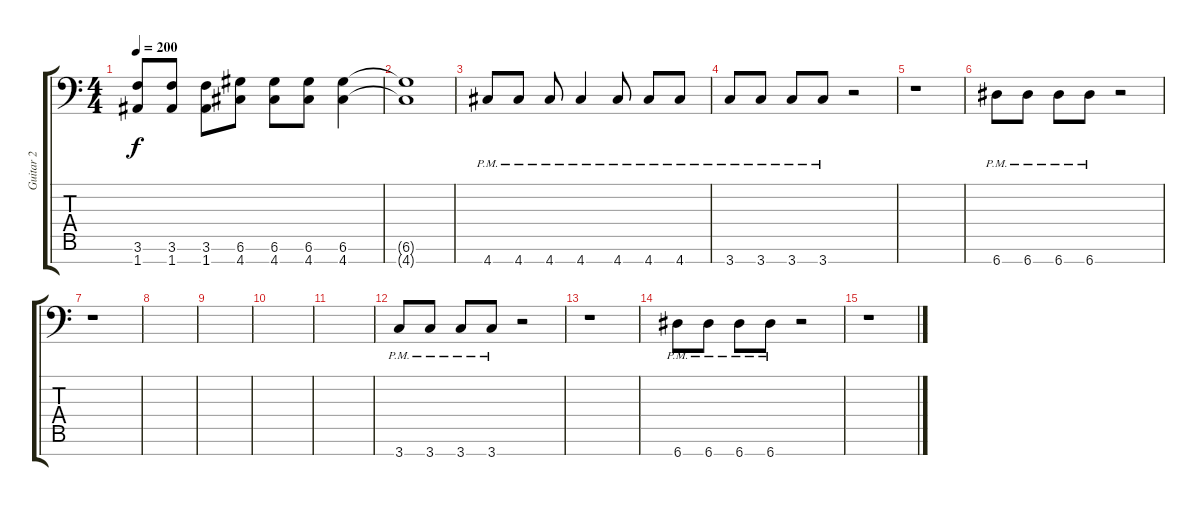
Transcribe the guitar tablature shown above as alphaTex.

\track ("Guitar 2" "Guitar 2") {instrument distortionguitar}
\staff {score tabs}
\tuning (D4 A3 F3 C3 G2 D2 A1) {hide}
\ts (4 4)
\tempo 200
\clef f4
\ks c
(3.6 1.7).8{dy f} (3.6 1.7).8 (3.6 1.7).8 (6.6 4.7).8 (6.6 4.7).8 (6.6 4.7).8 (6.6 4.7).4 |
(6.6{t} 4.7{t}).1 |
4.7{pm}.8 4.7{pm}.8 4.7{pm}.8 4.7{pm}.4 4.7{pm}.8 4.7{pm}.8 4.7{pm}.8 |
3.7{pm}.8 3.7{pm}.8 3.7{pm}.8 3.7{pm}.8 r.2 |
r.1 |
6.7{pm}.8 6.7{pm}.8 6.7{pm}.8 6.7{pm}.8 r.2 |
r.1 |
|
|
|
|
3.7{pm}.8 3.7{pm}.8 3.7{pm}.8 3.7{pm}.8 r.2 |
r.1 |
6.7{pm}.8 6.7{pm}.8 6.7{pm}.8 6.7{pm}.8 r.2 |
r.1
